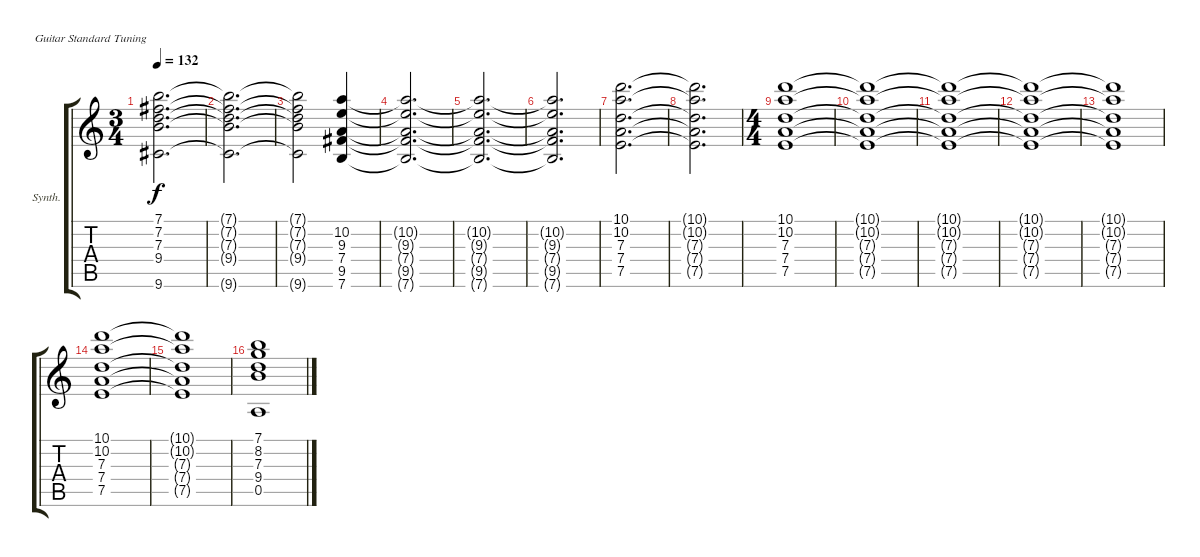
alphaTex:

\bracketExtendMode groupsimilarinstruments
\firstSystemTrackNameOrientation horizontal
\otherSystemsTrackNameOrientation horizontal
\track ("Edge synth." "Synth.") {instrument synthstrings1}
\staff {score tabs}
\tuning (E4 B3 G3 D3 A2 E2)
\displaytranspose 12
\ts (3 4)
\tempo 132
\clef g2
\ks c
(7.1{t} 7.2{t} 7.3{t} 9.4{t} 9.6{t}).2{d dy f} |
(7.1{t} 7.2{t} 7.3{t} 9.4{t} 9.6{t}).2{d} |
(7.1{t} 7.2{t} 7.3{t} 9.4{t} 9.6{t}).2 (10.2 9.3 7.4 9.5 7.6).4 |
(10.2{t} 9.3{t} 7.4{t} 9.5{t} 7.6{t}).2{d} |
(10.2{t} 9.3{t} 7.4{t} 9.5{t} 7.6{t}).2{d} |
(10.2{t} 9.3{t} 7.4{t} 9.5{t} 7.6{t}).2{d} |
(10.1 10.2 7.3 7.4 7.5).2{d} |
(10.1{t} 10.2{t} 7.3{t} 7.4{t} 7.5{t}).2{d} |
\ts (4 4)
(10.1 10.2 7.3 7.4 7.5).1 |
(10.1{t} 10.2{t} 7.3{t} 7.4{t} 7.5{t}).1 |
(10.1{t} 10.2{t} 7.3{t} 7.4{t} 7.5{t}).1 |
(10.1{t} 10.2{t} 7.3{t} 7.4{t} 7.5{t}).1 |
(10.1{t} 10.2{t} 7.3{t} 7.4{t} 7.5{t}).1 |
(10.1 10.2 7.3 7.4 7.5).1 |
(10.1{t} 10.2{t} 7.3{t} 7.4{t} 7.5{t}).1 |
(7.1 8.2 7.3 9.4 0.5).1
